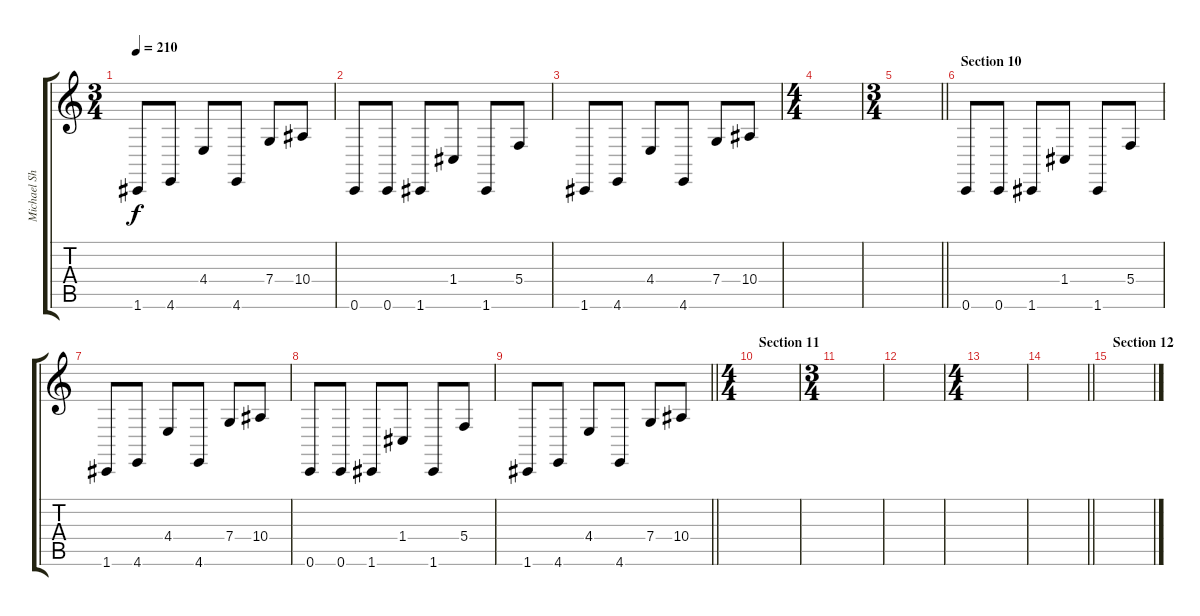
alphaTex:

\track ("Michael Sherer - keyboard 2" "Michael Sh") {instrument lead2sawtooth}
\staff {score tabs}
\tuning (D4 A3 F3 C3 G2 C2) {hide}
\ts (3 4)
\tempo 210
\clef g2
\ks c
1.6.8{dy f} 4.6.8 4.4.8 4.6.8 7.4.8 10.4.8 |
0.6.8 0.6.8 1.6.8 1.4.8 1.6.8 5.4.8 |
1.6.8 4.6.8 4.4.8 4.6.8 7.4.8 10.4.8 |
\ts (4 4)
|
\ts (3 4)
\barLineRight lightlight
|
\section ("" "Section 10")
0.6.8 0.6.8 1.6.8 1.4.8 1.6.8 5.4.8 |
1.6.8 4.6.8 4.4.8 4.6.8 7.4.8 10.4.8 |
0.6.8 0.6.8 1.6.8 1.4.8 1.6.8 5.4.8 |
\barLineRight lightlight
1.6.8 4.6.8 4.4.8 4.6.8 7.4.8 10.4.8 |
\ts (4 4)
\section ("" "Section 11")
|
\ts (3 4)
|
|
\ts (4 4)
|
\barLineRight lightlight
|
\section ("" "Section 12")
